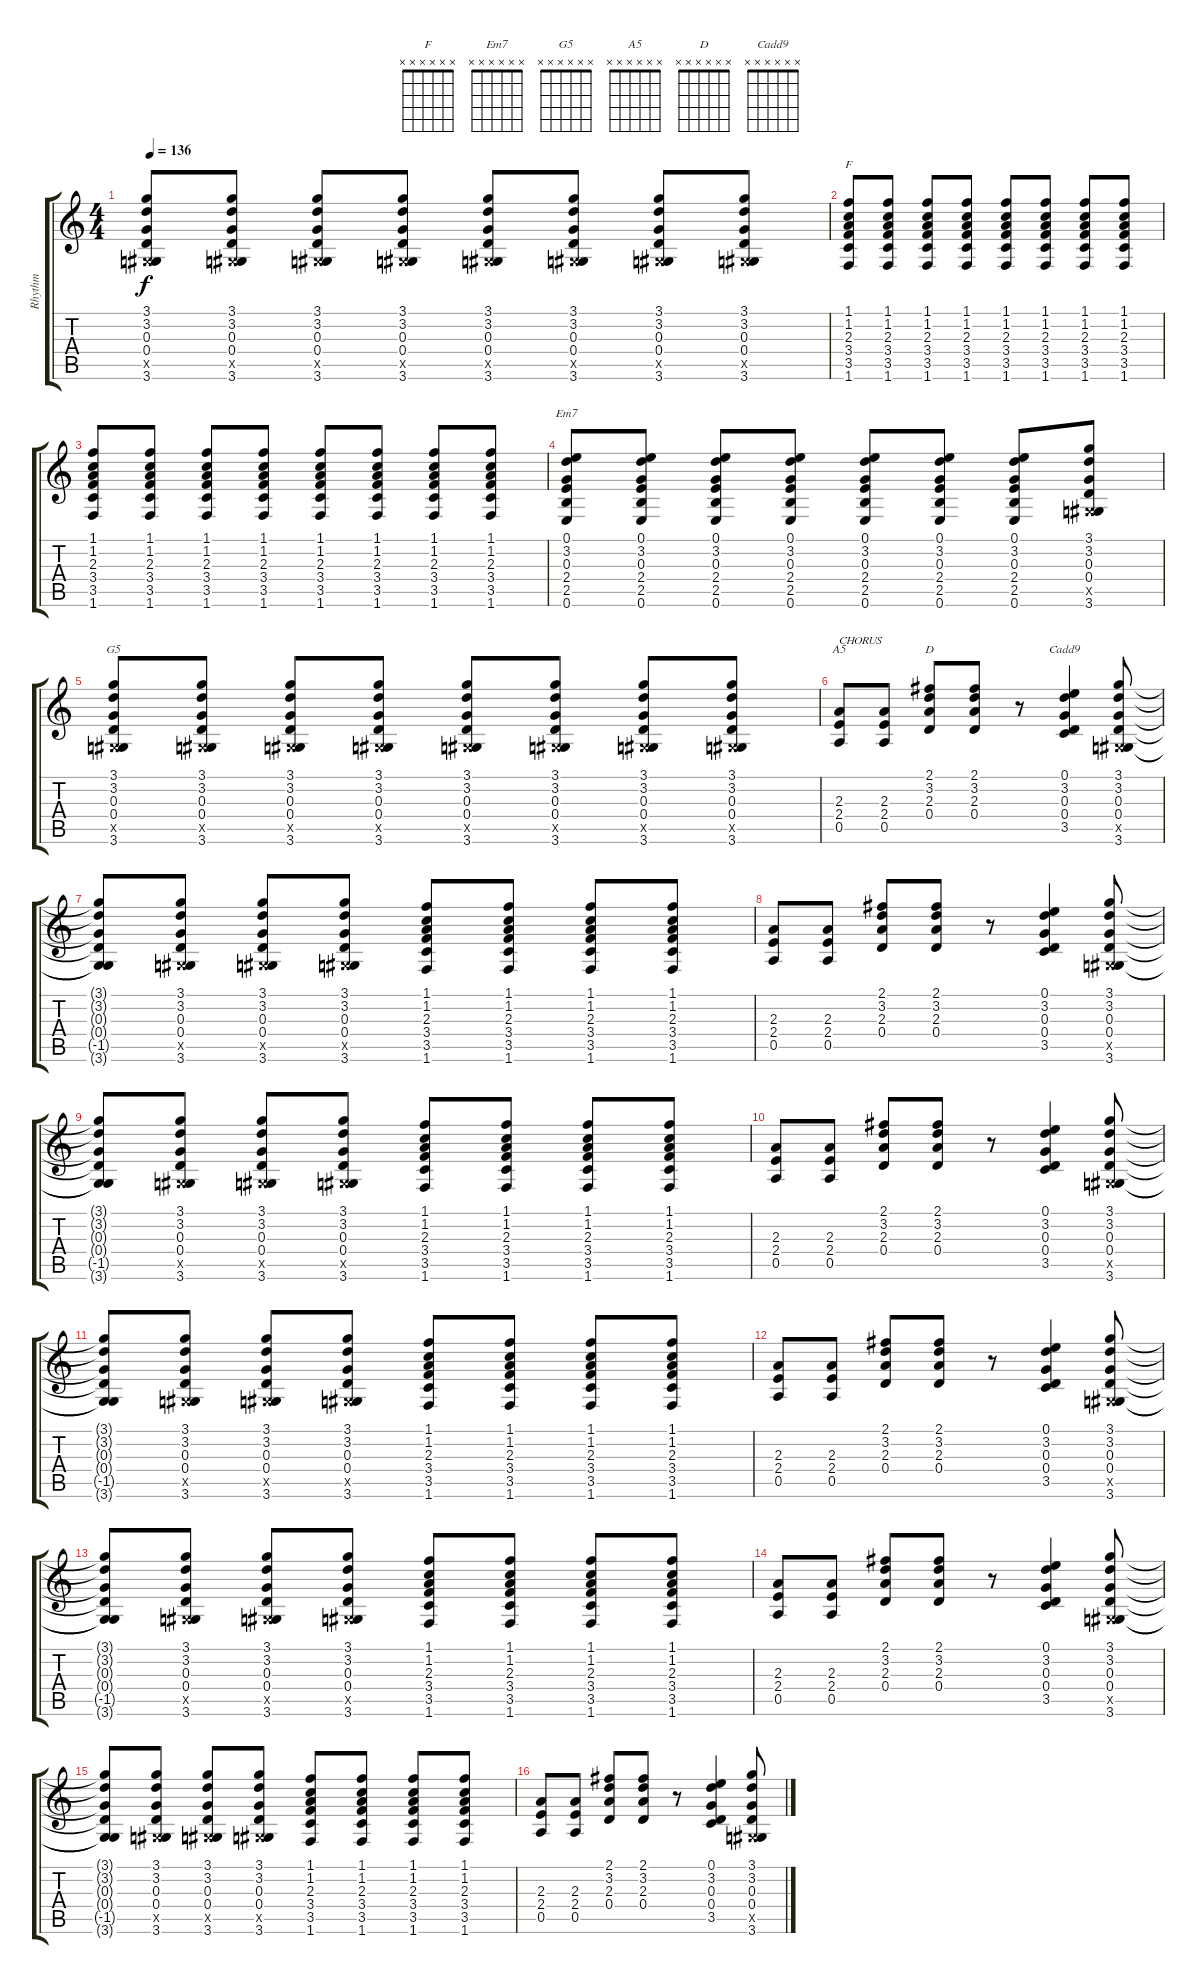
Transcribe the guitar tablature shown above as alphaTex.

\track ("Rhythm" "Rhythm") {instrument distortionguitar}
\staff {score tabs}
\tuning (E4 B3 G3 D3 A2 E2) {hide}
\chord ("F" x x x x x x) {firstfret 0}
\chord ("Em7" x x x x x x) {firstfret 0}
\chord ("G5" x x x x x x) {firstfret 0}
\chord ("A5" x x x x x x) {firstfret 0}
\chord ("D" x x x x x x) {firstfret 0}
\chord ("Cadd9" x x x x x x) {firstfret 0}
\ts (4 4)
\tempo 136
\clef g2
\ks c
(3.1 3.2 0.3 0.4 -1.5{x} 3.6).8{dy f} (3.1 3.2 0.3 0.4 -1.5{x} 3.6).8 (3.1 3.2 0.3 0.4 -1.5{x} 3.6).8 (3.1 3.2 0.3 0.4 -1.5{x} 3.6).8 (3.1 3.2 0.3 0.4 -1.5{x} 3.6).8 (3.1 3.2 0.3 0.4 -1.5{x} 3.6).8 (3.1 3.2 0.3 0.4 -1.5{x} 3.6).8 (3.1 3.2 0.3 0.4 -1.5{x} 3.6).8 |
(1.1 1.2 2.3 3.4 3.5 1.6).8{ch "F"} (1.1 1.2 2.3 3.4 3.5 1.6).8 (1.1 1.2 2.3 3.4 3.5 1.6).8 (1.1 1.2 2.3 3.4 3.5 1.6).8 (1.1 1.2 2.3 3.4 3.5 1.6).8 (1.1 1.2 2.3 3.4 3.5 1.6).8 (1.1 1.2 2.3 3.4 3.5 1.6).8 (1.1 1.2 2.3 3.4 3.5 1.6).8 |
(1.1 1.2 2.3 3.4 3.5 1.6).8 (1.1 1.2 2.3 3.4 3.5 1.6).8 (1.1 1.2 2.3 3.4 3.5 1.6).8 (1.1 1.2 2.3 3.4 3.5 1.6).8 (1.1 1.2 2.3 3.4 3.5 1.6).8 (1.1 1.2 2.3 3.4 3.5 1.6).8 (1.1 1.2 2.3 3.4 3.5 1.6).8 (1.1 1.2 2.3 3.4 3.5 1.6).8 |
(0.1 3.2 0.3 2.4 2.5 0.6).8{ch "Em7"} (0.1 3.2 0.3 2.4 2.5 0.6).8 (0.1 3.2 0.3 2.4 2.5 0.6).8 (0.1 3.2 0.3 2.4 2.5 0.6).8 (0.1 3.2 0.3 2.4 2.5 0.6).8 (0.1 3.2 0.3 2.4 2.5 0.6).8 (0.1 3.2 0.3 2.4 2.5 0.6).8 (3.1 3.2 0.3 0.4 -1.5{x} 3.6).8 |
(3.1 3.2 0.3 0.4 -1.5{x} 3.6).8{ch "G5"} (3.1 3.2 0.3 0.4 -1.5{x} 3.6).8 (3.1 3.2 0.3 0.4 -1.5{x} 3.6).8 (3.1 3.2 0.3 0.4 -1.5{x} 3.6).8 (3.1 3.2 0.3 0.4 -1.5{x} 3.6).8 (3.1 3.2 0.3 0.4 -1.5{x} 3.6).8 (3.1 3.2 0.3 0.4 -1.5{x} 3.6).8 (3.1 3.2 0.3 0.4 -1.5{x} 3.6).8 |
(2.3 2.4 0.5).8{ch "A5" txt "CHORUS"} (2.3 2.4 0.5).8 (2.1 3.2 2.3 0.4).8{ch "D"} (2.1 3.2 2.3 0.4).8 r.8 (0.1 3.2 0.3 0.4 3.5).4{ch "Cadd9"} (3.1 3.2 0.3 0.4 -1.5{x} 3.6).8 |
(3.1{t} 3.2{t} 0.3{t} 0.4{t} -1.5{t} 3.6{t}).8 (3.1 3.2 0.3 0.4 -1.5{x} 3.6).8 (3.1 3.2 0.3 0.4 -1.5{x} 3.6).8 (3.1 3.2 0.3 0.4 -1.5{x} 3.6).8 (1.1 1.2 2.3 3.4 3.5 1.6).8 (1.1 1.2 2.3 3.4 3.5 1.6).8 (1.1 1.2 2.3 3.4 3.5 1.6).8 (1.1 1.2 2.3 3.4 3.5 1.6).8 |
(2.3 2.4 0.5).8 (2.3 2.4 0.5).8 (2.1 3.2 2.3 0.4).8 (2.1 3.2 2.3 0.4).8 r.8 (0.1 3.2 0.3 0.4 3.5).4 (3.1 3.2 0.3 0.4 -1.5{x} 3.6).8 |
(3.1{t} 3.2{t} 0.3{t} 0.4{t} -1.5{t} 3.6{t}).8 (3.1 3.2 0.3 0.4 -1.5{x} 3.6).8 (3.1 3.2 0.3 0.4 -1.5{x} 3.6).8 (3.1 3.2 0.3 0.4 -1.5{x} 3.6).8 (1.1 1.2 2.3 3.4 3.5 1.6).8 (1.1 1.2 2.3 3.4 3.5 1.6).8 (1.1 1.2 2.3 3.4 3.5 1.6).8 (1.1 1.2 2.3 3.4 3.5 1.6).8 |
(2.3 2.4 0.5).8 (2.3 2.4 0.5).8 (2.1 3.2 2.3 0.4).8 (2.1 3.2 2.3 0.4).8 r.8 (0.1 3.2 0.3 0.4 3.5).4 (3.1 3.2 0.3 0.4 -1.5{x} 3.6).8 |
(3.1{t} 3.2{t} 0.3{t} 0.4{t} -1.5{t} 3.6{t}).8 (3.1 3.2 0.3 0.4 -1.5{x} 3.6).8 (3.1 3.2 0.3 0.4 -1.5{x} 3.6).8 (3.1 3.2 0.3 0.4 -1.5{x} 3.6).8 (1.1 1.2 2.3 3.4 3.5 1.6).8 (1.1 1.2 2.3 3.4 3.5 1.6).8 (1.1 1.2 2.3 3.4 3.5 1.6).8 (1.1 1.2 2.3 3.4 3.5 1.6).8 |
(2.3 2.4 0.5).8 (2.3 2.4 0.5).8 (2.1 3.2 2.3 0.4).8 (2.1 3.2 2.3 0.4).8 r.8 (0.1 3.2 0.3 0.4 3.5).4 (3.1 3.2 0.3 0.4 -1.5{x} 3.6).8 |
(3.1{t} 3.2{t} 0.3{t} 0.4{t} -1.5{t} 3.6{t}).8 (3.1 3.2 0.3 0.4 -1.5{x} 3.6).8 (3.1 3.2 0.3 0.4 -1.5{x} 3.6).8 (3.1 3.2 0.3 0.4 -1.5{x} 3.6).8 (1.1 1.2 2.3 3.4 3.5 1.6).8 (1.1 1.2 2.3 3.4 3.5 1.6).8 (1.1 1.2 2.3 3.4 3.5 1.6).8 (1.1 1.2 2.3 3.4 3.5 1.6).8 |
(2.3 2.4 0.5).8 (2.3 2.4 0.5).8 (2.1 3.2 2.3 0.4).8 (2.1 3.2 2.3 0.4).8 r.8 (0.1 3.2 0.3 0.4 3.5).4 (3.1 3.2 0.3 0.4 -1.5{x} 3.6).8 |
(3.1{t} 3.2{t} 0.3{t} 0.4{t} -1.5{t} 3.6{t}).8 (3.1 3.2 0.3 0.4 -1.5{x} 3.6).8 (3.1 3.2 0.3 0.4 -1.5{x} 3.6).8 (3.1 3.2 0.3 0.4 -1.5{x} 3.6).8 (1.1 1.2 2.3 3.4 3.5 1.6).8 (1.1 1.2 2.3 3.4 3.5 1.6).8 (1.1 1.2 2.3 3.4 3.5 1.6).8 (1.1 1.2 2.3 3.4 3.5 1.6).8 |
(2.3 2.4 0.5).8 (2.3 2.4 0.5).8 (2.1 3.2 2.3 0.4).8 (2.1 3.2 2.3 0.4).8 r.8 (0.1 3.2 0.3 0.4 3.5).4 (3.1 3.2 0.3 0.4 -1.5{x} 3.6).8
